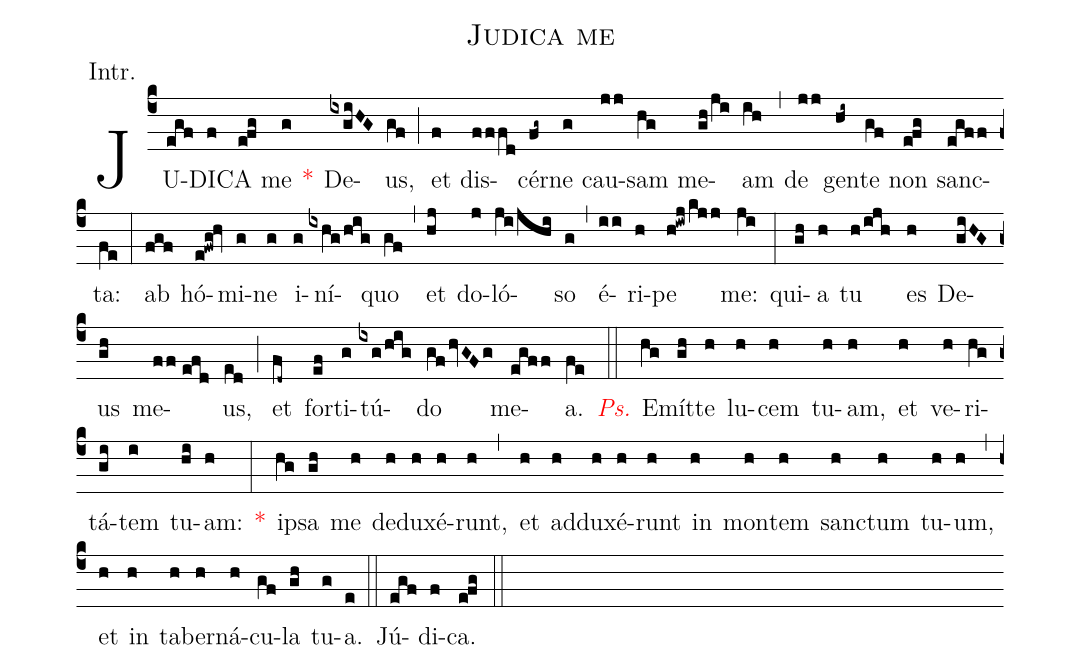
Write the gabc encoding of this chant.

name:Judica me;
annotation:Intr.;
mode:IV.;
office-part:Introit;
%%
(c4) JU(egf)DI(f)CA(e!fg) me(g) <v>\red{*}</v>() De(ixgiHG)us,(gf) (;) et(f) dis(fffd)cér(fg~)ne(g) cau(jj)sam(hg) me(gh/ji)am(ih) (,) de(jj) gen(hi~)te(gf) non(e!fg) sanc(egff)ta:(fe) (:) ab(fgf) hó(e!fwg!hv)mi(g)ne(g) i(g)ní(ixhg/hig)quo(gf) (,) et(hj) do(j)ló(ji/jhi)so(g) (,) é(ii)ri(h)pe(h!iwj/kjj) me:(ji) (:) qui(gh)a(h) tu(h/ijh) es(h) De(giHG)us(gh) me(ff//efd)us,(ed) (;) et(fd~) for(ef)ti(g)tú(ixg/hig)do(gfhvGFg) me(egff)a.(fe) (::) <v>\redit{Ps.}</v>  E(hg)mít(gh)te(h) lu(h)cem(h) tu(h)am,(h) et(h) ve(h)ri(hg)tá(gi)tem(i) tu(hi)am:(h) <v>\red{*}</v>(:) ip(hg)sa(gh) me(h) de(h)du(h)xé(h)runt,(h) (,) et(h) ad(h)du(h)xé(h)runt(h) in(h) mon(h)tem(h) sanc(h)tum(h) tu(h)um,(h) (,) et(h) in(h) ta(h)ber(h)ná(h)cu(gf)la(gh) tu(g)a.(e) (::) Jú(egf)di(f)ca.(e!fg) (::)
